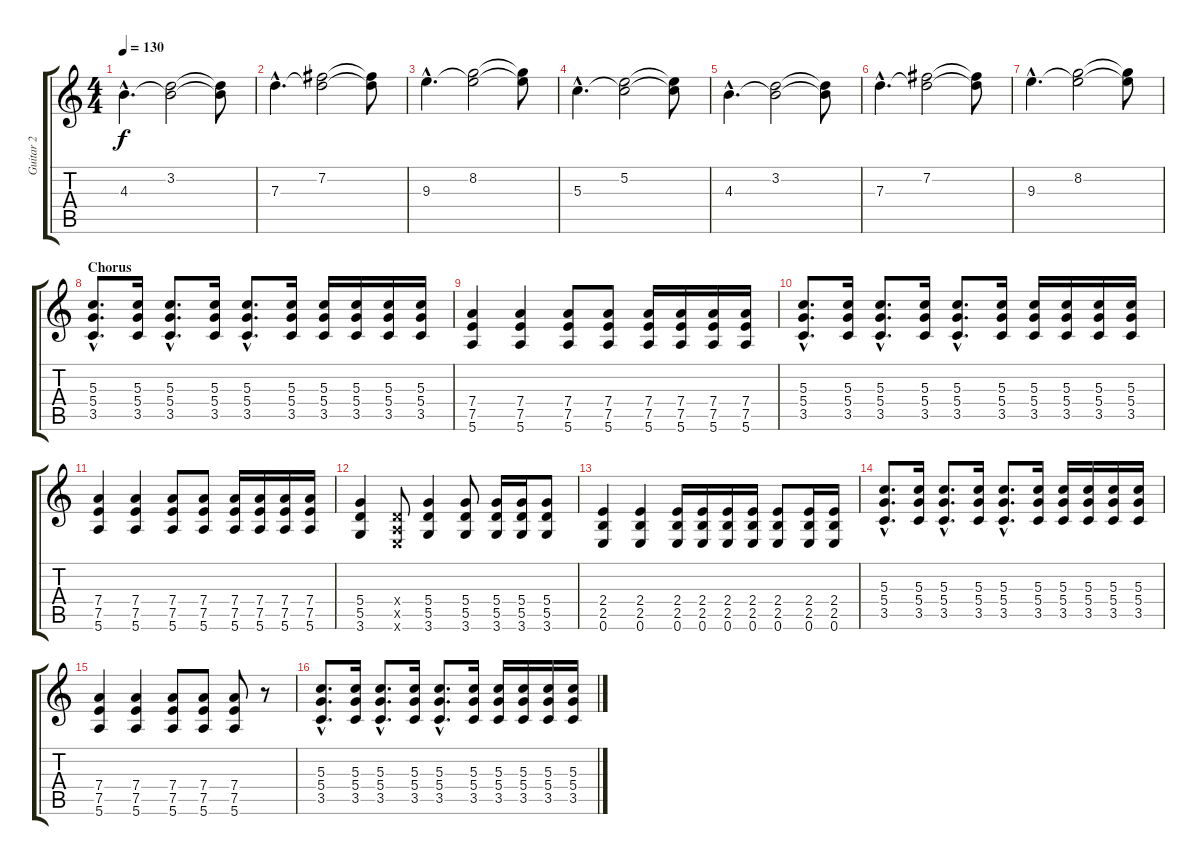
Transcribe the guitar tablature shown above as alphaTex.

\track ("Guitar 2" "Guitar 2") {instrument overdrivenguitar}
\staff {score tabs}
\tuning (E4 B3 G3 D3 A2 E2) {hide}
\ts (4 4)
\tempo 130
\clef g2
\ks c
4.3{hac}.4{d dy f} (3.2 4.3{t}).2 (3.2{t} 4.3{t}).8 |
7.3{hac}.4{d} (7.2 7.3{t}).2 (7.2{t} 7.3{t}).8 |
9.3{hac}.4{d} (8.2 9.3{t}).2 (8.2{t} 9.3{t}).8 |
5.3{hac}.4{d} (5.2 5.3{t}).2 (5.2{t} 5.3{t}).8 |
4.3{hac}.4{d} (3.2 4.3{t}).2 (3.2{t} 4.3{t}).8 |
7.3{hac}.4{d} (7.2 7.3{t}).2 (7.2{t} 7.3{t}).8 |
9.3{hac}.4{d} (8.2 9.3{t}).2 (8.2{t} 9.3{t}).8 |
\section ("" "Chorus")
(5.3{hac} 5.4{hac} 3.5{hac}).8{d} (5.3 5.4 3.5).16 (5.3{hac} 5.4{hac} 3.5{hac}).8{d} (5.3 5.4 3.5).16 (5.3{hac} 5.4{hac} 3.5{hac}).8{d} (5.3 5.4 3.5).16 (5.3 5.4 3.5).16 (5.3 5.4 3.5).16 (5.3 5.4 3.5).16 (5.3 5.4 3.5).16 |
(7.4 7.5 5.6).4 (7.4 7.5 5.6).4 (7.4 7.5 5.6).8 (7.4 7.5 5.6).8 (7.4 7.5 5.6).16 (7.4 7.5 5.6).16 (7.4 7.5 5.6).16 (7.4 7.5 5.6).16 |
(5.3{hac} 5.4{hac} 3.5{hac}).8{d} (5.3 5.4 3.5).16 (5.3{hac} 5.4{hac} 3.5{hac}).8{d} (5.3 5.4 3.5).16 (5.3{hac} 5.4{hac} 3.5{hac}).8{d} (5.3 5.4 3.5).16 (5.3 5.4 3.5).16 (5.3 5.4 3.5).16 (5.3 5.4 3.5).16 (5.3 5.4 3.5).16 |
(7.4 7.5 5.6).4 (7.4 7.5 5.6).4 (7.4 7.5 5.6).8 (7.4 7.5 5.6).8 (7.4 7.5 5.6).16 (7.4 7.5 5.6).16 (7.4 7.5 5.6).16 (7.4 7.5 5.6).16 |
(5.4 5.5 3.6).4 (0.4{x} 0.5{x} 0.6{x}).8 (5.4 5.5 3.6).4 (5.4 5.5 3.6).8 (5.4 5.5 3.6).16 (5.4 5.5 3.6).16 (5.4 5.5 3.6).8 |
(2.4 2.5 0.6).4 (2.4 2.5 0.6).4 (2.4 2.5 0.6).16 (2.4 2.5 0.6).16 (2.4 2.5 0.6).16 (2.4 2.5 0.6).16 (2.4 2.5 0.6).8 (2.4 2.5 0.6).16 (2.4 2.5 0.6).16 |
(5.3{hac} 5.4{hac} 3.5{hac}).8{d} (5.3 5.4 3.5).16 (5.3{hac} 5.4{hac} 3.5{hac}).8{d} (5.3 5.4 3.5).16 (5.3{hac} 5.4{hac} 3.5{hac}).8{d} (5.3 5.4 3.5).16 (5.3 5.4 3.5).16 (5.3 5.4 3.5).16 (5.3 5.4 3.5).16 (5.3 5.4 3.5).16 |
(7.4 7.5 5.6).4 (7.4 7.5 5.6).4 (7.4 7.5 5.6).8 (7.4 7.5 5.6).8 (7.4 7.5 5.6).8 r.8 |
(5.3{hac} 5.4{hac} 3.5{hac}).8{d} (5.3 5.4 3.5).16 (5.3{hac} 5.4{hac} 3.5{hac}).8{d} (5.3 5.4 3.5).16 (5.3{hac} 5.4{hac} 3.5{hac}).8{d} (5.3 5.4 3.5).16 (5.3 5.4 3.5).16 (5.3 5.4 3.5).16 (5.3 5.4 3.5).16 (5.3 5.4 3.5).16
